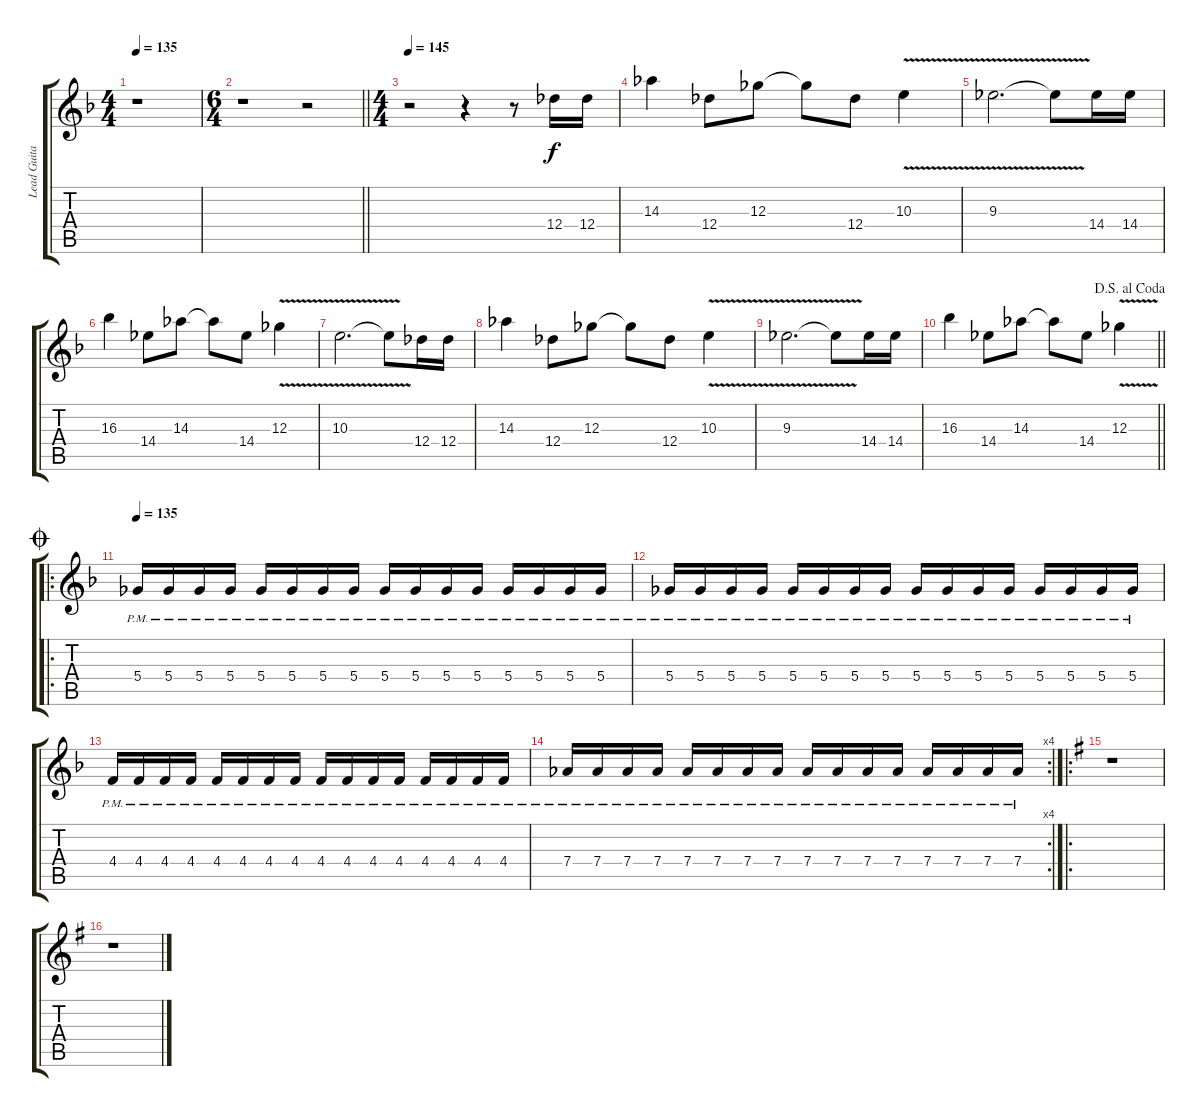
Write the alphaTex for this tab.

\track ("Lead Guitar" "Lead Guita") {instrument distortionguitar}
\staff {score tabs}
\tuning (Eb4 Bb3 Gb3 Db3 Ab2 Eb2) {hide}
\ts (4 4)
\tempo 135
\clef g2
\ks f
r.1{dy f} |
\ts (6 4)
\barLineRight lightlight
r.1 r.2 |
\ts (4 4)
\tempo 145
r.2 r.4 r.8 12.4.16 12.4.16 |
14.3.4 12.4.8 12.3.8 12.3{t}.8 12.4.8 10.3{v}.4 |
9.3{v}.2{d} 9.3{v t}.8 14.4.16 14.4.16 |
16.3.4 14.4.8 14.3.8 14.3{t}.8 14.4.8 12.3{v}.4 |
10.3{v}.2{d} 10.3{t}.8 12.4.16 12.4.16 |
14.3.4 12.4.8 12.3.8 12.3{t}.8 12.4.8 10.3{v}.4 |
9.3{v}.2{d} 9.3{v t}.8 14.4.16 14.4.16 |
\jump dalsegnoalcoda
\barLineRight lightlight
16.3.4 14.4.8 14.3.8 14.3{t}.8 14.4.8 12.3{v}.4 |
\ro
\jump coda
\tempo 135
5.4{pm}.16 5.4{pm}.16 5.4{pm}.16 5.4{pm}.16 5.4{pm}.16 5.4{pm}.16 5.4{pm}.16 5.4{pm}.16 5.4{pm}.16 5.4{pm}.16 5.4{pm}.16 5.4{pm}.16 5.4{pm}.16 5.4{pm}.16 5.4{pm}.16 5.4{pm}.16 |
5.4{pm}.16 5.4{pm}.16 5.4{pm}.16 5.4{pm}.16 5.4{pm}.16 5.4{pm}.16 5.4{pm}.16 5.4{pm}.16 5.4{pm}.16 5.4{pm}.16 5.4{pm}.16 5.4{pm}.16 5.4{pm}.16 5.4{pm}.16 5.4{pm}.16 5.4{pm}.16 |
4.4{pm}.16 4.4{pm}.16 4.4{pm}.16 4.4{pm}.16 4.4{pm}.16 4.4{pm}.16 4.4{pm}.16 4.4{pm}.16 4.4{pm}.16 4.4{pm}.16 4.4{pm}.16 4.4{pm}.16 4.4{pm}.16 4.4{pm}.16 4.4{pm}.16 4.4{pm}.16 |
\rc 4
7.4{pm}.16 7.4{pm}.16 7.4{pm}.16 7.4{pm}.16 7.4{pm}.16 7.4{pm}.16 7.4{pm}.16 7.4{pm}.16 7.4{pm}.16 7.4{pm}.16 7.4{pm}.16 7.4{pm}.16 7.4{pm}.16 7.4{pm}.16 7.4{pm}.16 7.4{pm}.16 |
\ro
\ks g
r.1 |
r.1
